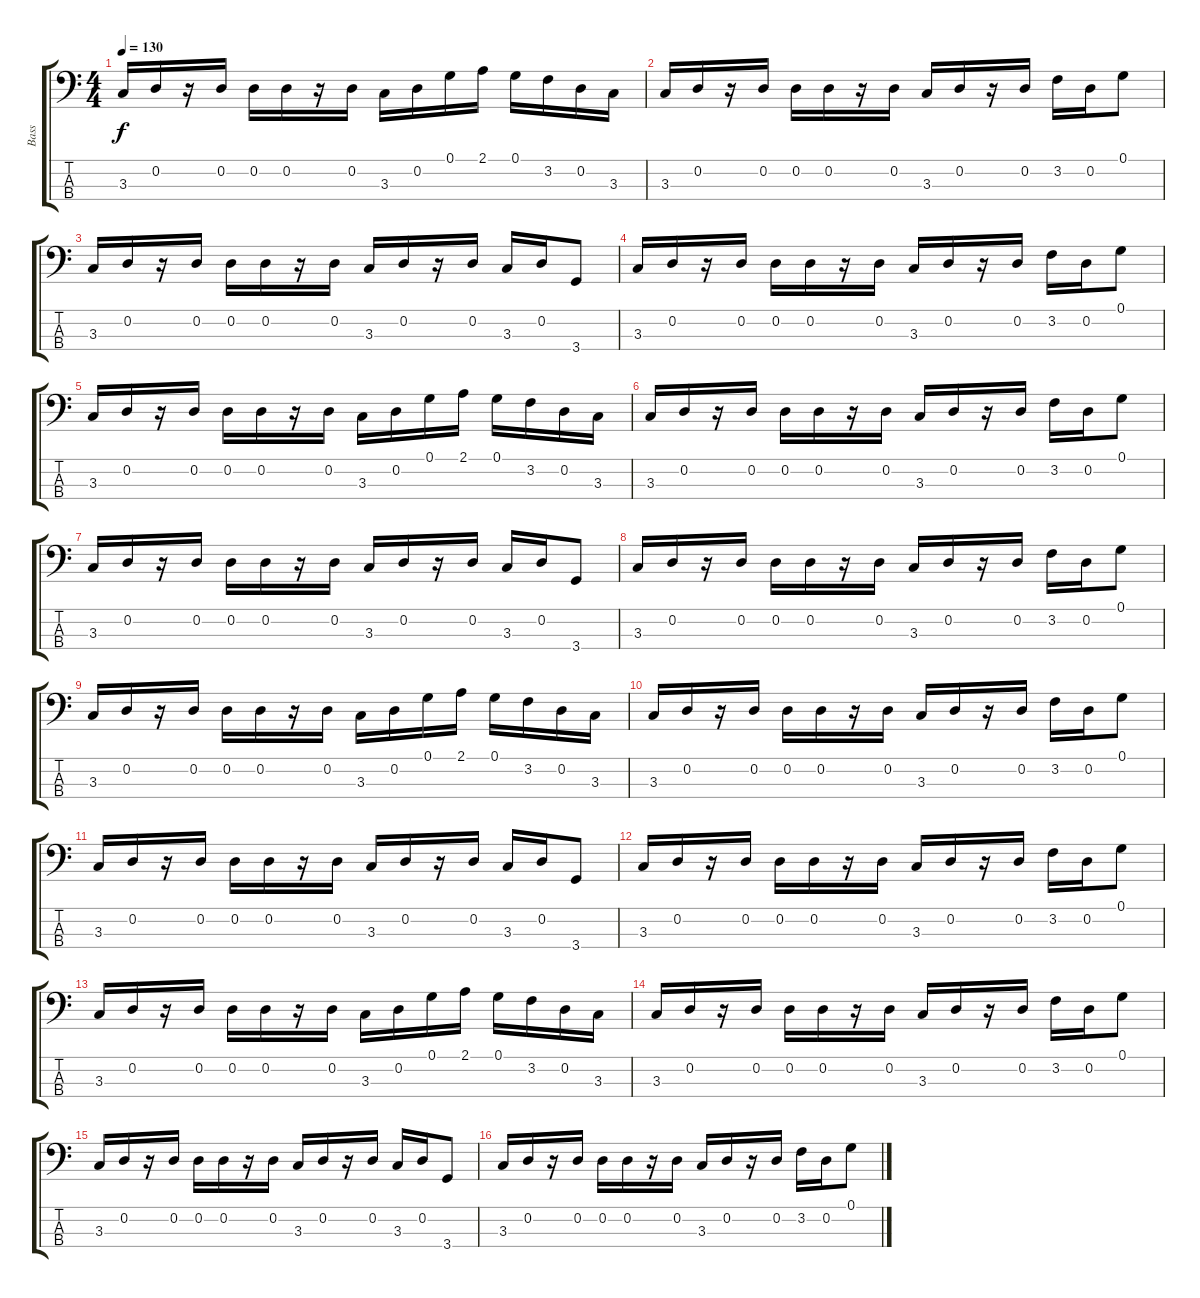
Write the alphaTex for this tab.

\track ("Bass" "Bass") {instrument electricbassfinger}
\staff {score tabs}
\tuning (G2 D2 A1 E1) {hide}
\ts (4 4)
\tempo 130
\clef f4
\ks c
3.3.16{dy f} 0.2.16 r.16 0.2.16 0.2.16 0.2.16 r.16 0.2.16 3.3.16 0.2.16 0.1.16 2.1.16 0.1.16 3.2.16 0.2.16 3.3.16 |
3.3.16 0.2.16 r.16 0.2.16 0.2.16 0.2.16 r.16 0.2.16 3.3.16 0.2.16 r.16 0.2.16 3.2.16 0.2.16 0.1.8 |
3.3.16 0.2.16 r.16 0.2.16 0.2.16 0.2.16 r.16 0.2.16 3.3.16 0.2.16 r.16 0.2.16 3.3.16 0.2.16 3.4.8 |
3.3.16 0.2.16 r.16 0.2.16 0.2.16 0.2.16 r.16 0.2.16 3.3.16 0.2.16 r.16 0.2.16 3.2.16 0.2.16 0.1.8 |
3.3.16 0.2.16 r.16 0.2.16 0.2.16 0.2.16 r.16 0.2.16 3.3.16 0.2.16 0.1.16 2.1.16 0.1.16 3.2.16 0.2.16 3.3.16 |
3.3.16 0.2.16 r.16 0.2.16 0.2.16 0.2.16 r.16 0.2.16 3.3.16 0.2.16 r.16 0.2.16 3.2.16 0.2.16 0.1.8 |
3.3.16 0.2.16 r.16 0.2.16 0.2.16 0.2.16 r.16 0.2.16 3.3.16 0.2.16 r.16 0.2.16 3.3.16 0.2.16 3.4.8 |
3.3.16 0.2.16 r.16 0.2.16 0.2.16 0.2.16 r.16 0.2.16 3.3.16 0.2.16 r.16 0.2.16 3.2.16 0.2.16 0.1.8 |
3.3.16 0.2.16 r.16 0.2.16 0.2.16 0.2.16 r.16 0.2.16 3.3.16 0.2.16 0.1.16 2.1.16 0.1.16 3.2.16 0.2.16 3.3.16 |
3.3.16 0.2.16 r.16 0.2.16 0.2.16 0.2.16 r.16 0.2.16 3.3.16 0.2.16 r.16 0.2.16 3.2.16 0.2.16 0.1.8 |
3.3.16 0.2.16 r.16 0.2.16 0.2.16 0.2.16 r.16 0.2.16 3.3.16 0.2.16 r.16 0.2.16 3.3.16 0.2.16 3.4.8 |
3.3.16 0.2.16 r.16 0.2.16 0.2.16 0.2.16 r.16 0.2.16 3.3.16 0.2.16 r.16 0.2.16 3.2.16 0.2.16 0.1.8 |
3.3.16 0.2.16 r.16 0.2.16 0.2.16 0.2.16 r.16 0.2.16 3.3.16 0.2.16 0.1.16 2.1.16 0.1.16 3.2.16 0.2.16 3.3.16 |
3.3.16 0.2.16 r.16 0.2.16 0.2.16 0.2.16 r.16 0.2.16 3.3.16 0.2.16 r.16 0.2.16 3.2.16 0.2.16 0.1.8 |
3.3.16 0.2.16 r.16 0.2.16 0.2.16 0.2.16 r.16 0.2.16 3.3.16 0.2.16 r.16 0.2.16 3.3.16 0.2.16 3.4.8 |
3.3.16 0.2.16 r.16 0.2.16 0.2.16 0.2.16 r.16 0.2.16 3.3.16 0.2.16 r.16 0.2.16 3.2.16 0.2.16 0.1.8
